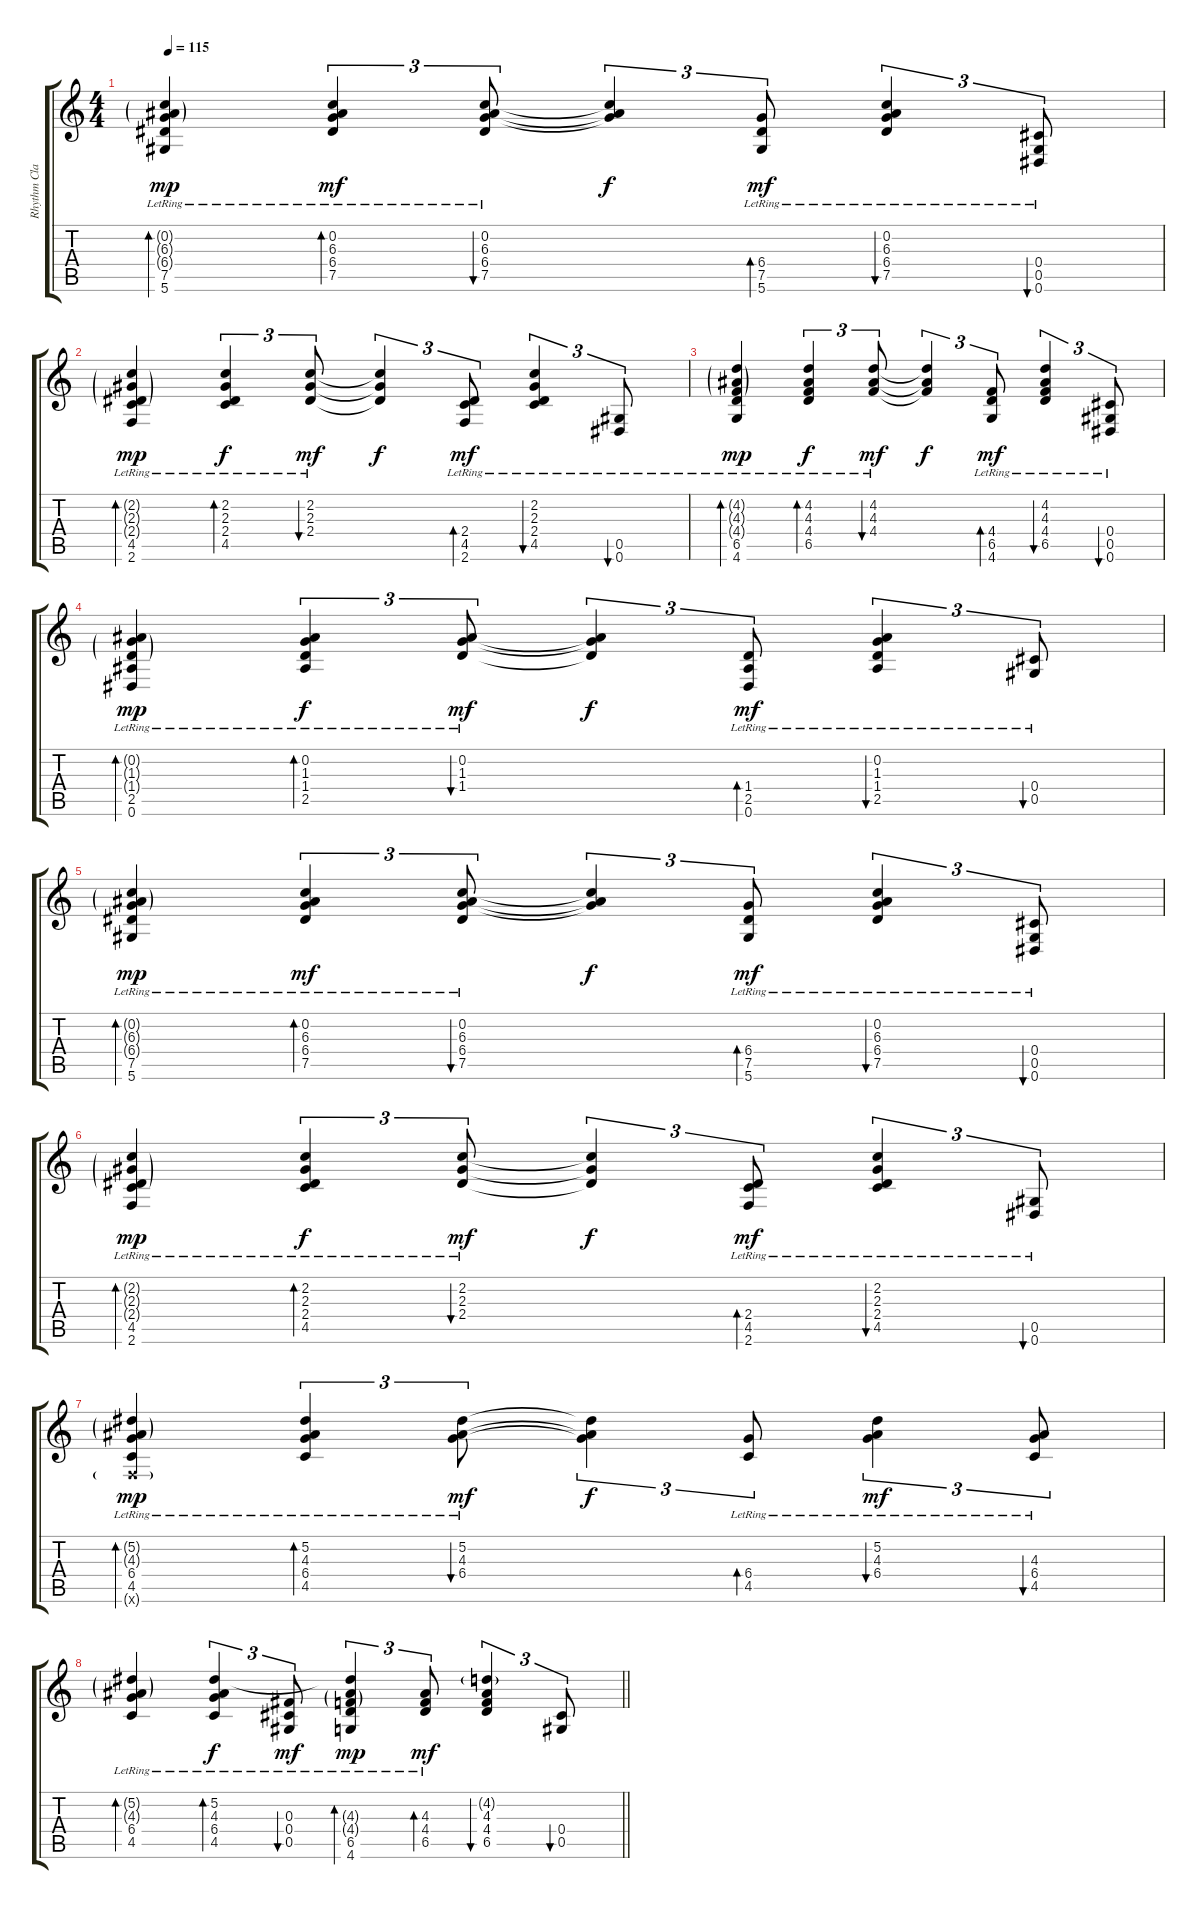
\track ("Rhythm Classical Guitar (Eirik)" "Rhythm Cla") {instrument acousticguitarnylon}
\staff {score tabs}
\tuning (Eb4 Bb3 Gb3 Db3 Ab2 Eb2) {hide}
\ts (4 4)
\tempo 115
\clef g2
\ks c
(0.2{g lr} 6.3{g lr} 6.4{g lr} 7.5{lr} 5.6{lr}).4{bd 30 dy mp} (0.2{lr} 6.3{lr} 6.4{lr} 7.5{lr}).4{tu (3 2) bd 30 dy mf} (0.2{lr} 6.3{lr} 6.4{lr} 7.5{lr}).8{tu (3 2) bu 30} (0.2{t} 6.3{t} 6.4{t}).4{tu (3 2) dy f} (6.4{lr} 7.5{lr} 5.6{lr}).8{tu (3 2) bd 30 dy mf} (0.2{lr} 6.3{lr} 6.4{lr} 7.5{lr}).4{tu (3 2) bu 30} (0.4 0.5{lr} 0.6{lr}).8{tu (3 2) bu 30} |
(2.2{g lr} 2.3{g lr} 2.4{g lr} 4.5{lr} 2.6{lr}).4{bd 30 dy mp} (2.2{lr} 2.3{lr} 2.4{lr} 4.5{lr}).4{tu (3 2) bd 30 dy f} (2.2{lr} 2.3{lr} 2.4{lr}).8{tu (3 2) bu 30 dy mf} (2.2{t} 2.3{t} 2.4{t}).4{tu (3 2) dy f} (2.4{lr} 4.5{lr} 2.6{lr}).8{tu (3 2) bd 30 dy mf} (2.2{lr} 2.3{lr} 2.4{lr} 4.5{lr}).4{tu (3 2) bu 30} (0.5{lr} 0.6{lr}).8{tu (3 2) bu 30} |
(4.2{g lr} 4.3{g lr} 4.4{g lr} 6.5{lr} 4.6{lr}).4{bd 30 dy mp} (4.2{lr} 4.3{lr} 4.4{lr} 6.5{lr}).4{tu (3 2) bd 30 dy f} (4.2{lr} 4.3{lr} 4.4{lr}).8{tu (3 2) bu 30 dy mf} (4.2{t} 4.3{t} 4.4{t}).4{tu (3 2) dy f} (4.4{lr} 6.5{lr} 4.6{lr}).8{tu (3 2) bd 30 dy mf} (4.2{lr} 4.3{lr} 4.4{lr} 6.5{lr}).4{tu (3 2) bu 30} (0.4{lr} 0.5{lr} 0.6{lr}).8{tu (3 2) bu 30} |
(0.2{g lr} 1.3{g lr} 1.4{g lr} 2.5{lr} 0.6{lr}).4{bd 30 dy mp} (0.2{lr} 1.3{lr} 1.4{lr} 2.5{lr}).4{tu (3 2) bd 30 dy f} (0.2{lr} 1.3{lr} 1.4{lr}).8{tu (3 2) bu 30 dy mf} (0.2{t} 1.3{t} 1.4{t}).4{tu (3 2) dy f} (1.4{lr} 2.5{lr} 0.6{lr}).8{tu (3 2) bd 30 dy mf} (0.2{lr} 1.3{lr} 1.4{lr} 2.5{lr}).4{tu (3 2) bu 30} (0.4{lr} 0.5{lr}).8{tu (3 2) bu 30} |
(0.2{g lr} 6.3{g lr} 6.4{g lr} 7.5{lr} 5.6{lr}).4{bd 30 dy mp} (0.2{lr} 6.3{lr} 6.4{lr} 7.5{lr}).4{tu (3 2) bd 30 dy mf} (0.2{lr} 6.3{lr} 6.4{lr} 7.5{lr}).8{tu (3 2) bu 30} (0.2{t} 6.3{t} 6.4{t}).4{tu (3 2) dy f} (6.4{lr} 7.5{lr} 5.6{lr}).8{tu (3 2) bd 30 dy mf} (0.2{lr} 6.3{lr} 6.4{lr} 7.5{lr}).4{tu (3 2) bu 30} (0.4 0.5{lr} 0.6{lr}).8{tu (3 2) bu 30} |
(2.2{g lr} 2.3{g lr} 2.4{g lr} 4.5{lr} 2.6{lr}).4{bd 30 dy mp} (2.2{lr} 2.3{lr} 2.4{lr} 4.5{lr}).4{tu (3 2) bd 30 dy f} (2.2{lr} 2.3{lr} 2.4{lr}).8{tu (3 2) bu 30 dy mf} (2.2{t} 2.3{t} 2.4{t}).4{tu (3 2) dy f} (2.4{lr} 4.5{lr} 2.6{lr}).8{tu (3 2) bd 30 dy mf} (2.2{lr} 2.3{lr} 2.4{lr} 4.5{lr}).4{tu (3 2) bu 30} (0.5{lr} 0.6{lr}).8{tu (3 2) bu 30} |
(5.2{g} 4.3{g} 6.4{lr} 4.5{lr} 2.6{g x}).4{bd 30 dy mp} (5.2{lr} 4.3{lr} 6.4{lr} 4.5{lr}).4{tu (3 2) bd 30} (5.2{lr} 4.3{lr} 6.4{lr}).8{tu (3 2) bu 30 dy mf} (5.2{t} 4.3{t} 6.4{t}).4{tu (3 2) dy f} (6.4{lr} 4.5{lr}).8{tu (3 2) bd 30} (5.2{lr} 4.3{lr} 6.4{lr}).4{tu (3 2) bu 30 dy mf} (4.3 6.4{lr} 4.5{lr}).8{tu (3 2) bu 30} |
\barLineRight lightlight
(5.2{g lr} 4.3{g lr} 6.4{lr} 4.5{lr}).4{bd 30} (5.2{lr} 4.3{lr} 6.4{lr} 4.5{lr}).4{tu (3 2) bd 30 dy f} (0.3{lr} 0.4{lr} 0.5).8{tu (3 2) bu 30 dy mf} (5.2{t} 4.3{g} 4.4{g} 6.5{lr} 4.6{lr}).4{tu (3 2) bd 30 dy mp} (4.3 4.4{lr} 6.5{lr}).8{tu (3 2) bd 30 dy mf} (4.2{g} 4.3 4.4 6.5).4{tu (3 2) bu 30} (0.4 0.5).8{tu (3 2) bu 30}
